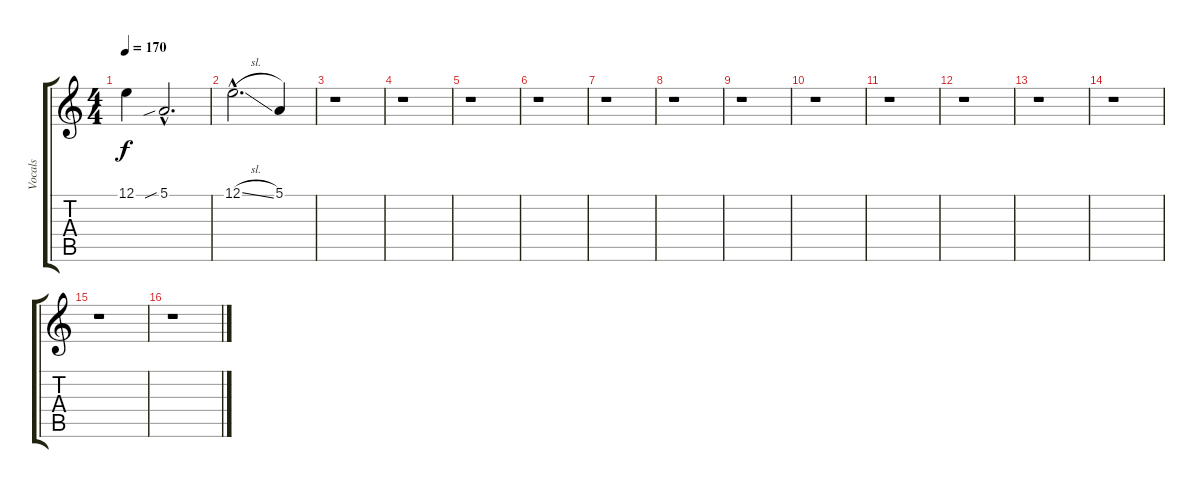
\track ("Vocals" "Vocals") {instrument harmonica}
\staff {score tabs}
\tuning (E4 B3 G3 D3 A2 E2) {hide}
\ts (4 4)
\tempo 170
\clef g2
\ks c
12.1{t}.4{dy f} 5.1{sib hac}.2{d} |
12.1{sl hac}.2{d} 5.1.4 |
r.1 |
r.1 |
r.1 |
r.1 |
r.1 |
r.1 |
r.1 |
r.1 |
r.1 |
r.1 |
r.1 |
r.1 |
r.1 |
r.1
